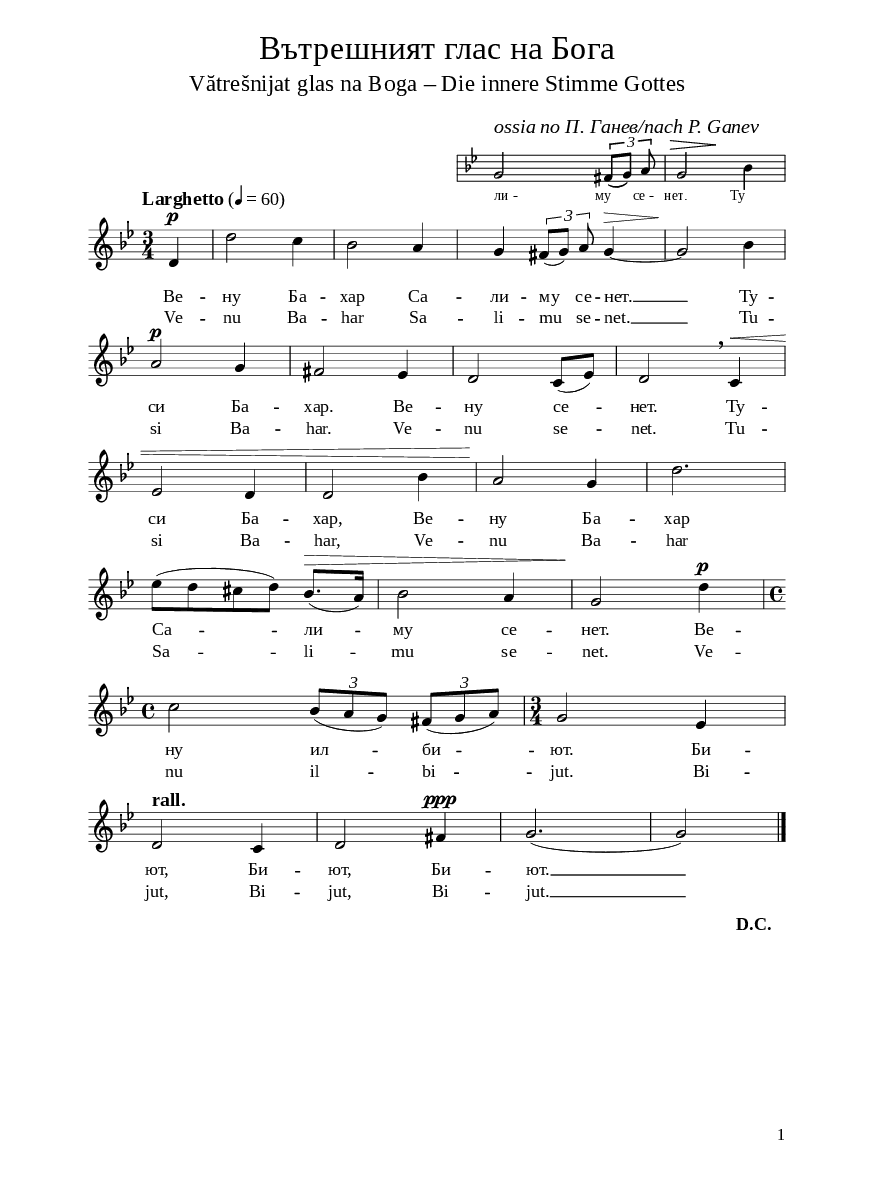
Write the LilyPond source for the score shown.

\version "2.24.4"

% include paper part and global functions
\include "include/globals.ily"

\bookpart {
  \label #'ref200
  \tocItem \markup "Вътрешният глас на Бога – Vătrešnijat glas na Boga "
  \include "include/bookpart-paper.ily"
  \score {
    \include "include/score-layout.ily"

    \new Staff = main \relative c' {
      \clef treble
      \key g \minor
      \time 3/4
      \tempoFunc "Larghetto" 4 "60"
      \autoBeamOff

      \partial 4
      d4^\p | % 2
      d'2 c4 | % 3
      bes2 a4 | % 4
      <<
        {
          g4 \times 2/3 {
            fis8 ( [g8] ) a8
          }
          g4^\> ~ | % 5
          g2 \! bes4 \break | % 6
        }
        \new Staff \with {
          \override VerticalAxisGroup.default-staff-staff-spacing =
          #'((basic-distance . 10.5)
             (padding . -30))
          \remove "Time_signature_engraver"
          alignAboveContext = #"main"
          fontSize = #-1
          \override StaffSymbol.staff-space = #(magstep -1)
          \override StaffSymbol.thickness = #(magstep -1)
          firstClef = ##f
        }
        {
          \key g \minor
          g2_\markup {  "ли -                      му      се -   нет.            Ту" }  ^\markup { \huge \italic "ossia по П. Ганев/nach P. Ganev"}     \times 2/3 {
            fis8 ( [g8] )
            \once \override Hairpin.to-barline = ##f
            \once \override Hairpin.shorten-pair = #'(4 . -4)
            a8^\>
          } |
          g2\! bes4 \break |
        }
      >>
      a2^\p g4 | % 7
      fis2 es4 | % 8
      d2 c8 ( [es8] ) | % 9
      d2 \breathe  c4^\< \break
      es2 d4 | % 11
      d2 bes'4 | % 12
      a2 \!  g4 | % 13
      d'2. \break | % 14
      es8 ( [d8 cis8 d8] )  bes8.^\>  ( [a16] ) | % 15
      bes2 a4 | % 16
      g2 \! d'4^\p \break | % 17
      \time 4/4  c2
      \times 2/3  {
        bes8 [( a8 g8 )]
      }
      \times 2/3  {
        fis8 ( [g8 a8] )
      }
      | % 18
      \time 3/4  g2 es4 \break | % 19
      \tempo "rall." d2 c4 |
      d2 fis4^\ppp | % 21
      g2. ( | % 22
      g2 )\bar "|."
    }

    \addlyrics {
      Ве -- ну Ба
      -- хар Са -- ли -- му  се -- нет. __ Ту -- си Ба --
      хар. Ве -- ну се -- нет. Ту -- си Ба -- хар, Ве
      -- ну Ба -- хар Са -- ли -- му се -- нет. Ве --
      ну ил -- би -- ют. Би -- ют, Би -- ют, Би -- ют. __}

      \addlyrics {
        Ve -- nu Ba
        -- har Sa -- li -- mu  se -- net. __ Tu -- si Ba --
        har. Ve -- nu se -- net. Tu -- si Ba -- har, Ve
        -- nu Ba -- har Sa -- li -- mu se -- net. Ve --
        nu il -- bi -- jut. Bi -- jut, Bi -- jut, Bi -- jut. __}


        \header {
          title = \titleFunc "Вътрешният глас на Бога" "Vătrešnijat glas na Boga – Die innere Stimme Gottes"

        }

        \midi{}

      } % score
      \markup \empty-one
      \markup \dc-one "D.C."
      \markup \vspace #2
      % include foreign translation(s) of the song
      %\include "../../lyrics/de/200_vatreshniya_glas_na_boga_lyrics_de.ly"

    } % bookpart

    % Più mosso
    %
